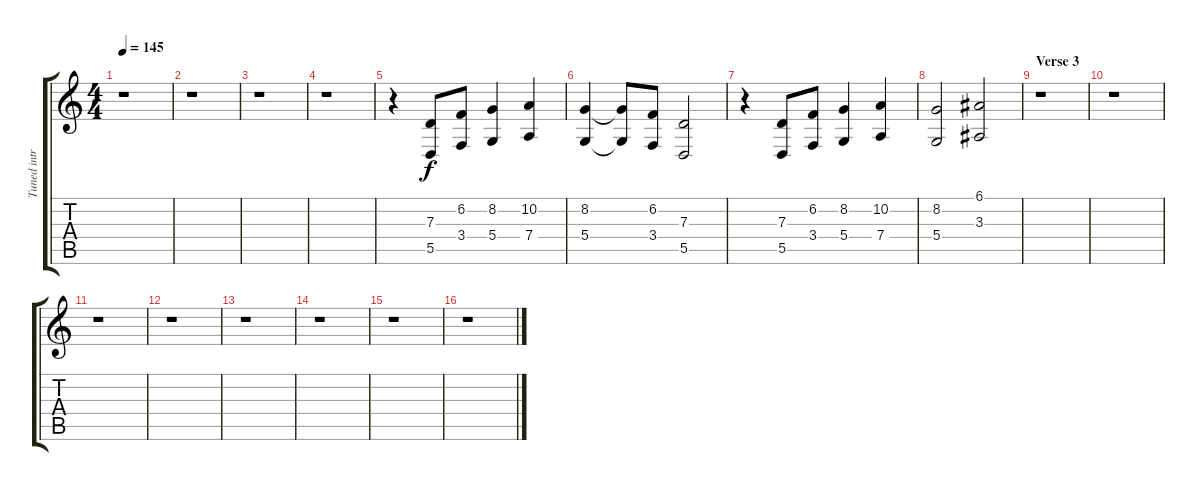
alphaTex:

\track ("Tuned intrument" "Tuned intr") {instrument dulcimer}
\staff {score tabs}
\tuning (E4 B3 G3 D3 A2 E2) {hide}
\ts (4 4)
\tempo 145
\clef g2
\ks c
r.1{dy f} |
r.1 |
r.1 |
r.1 |
r.4 (7.3 5.5).8 (6.2 3.4).8 (8.2 5.4).4 (10.2 7.4).4 |
(8.2 5.4).4 (8.2{t} 5.4{t}).8 (6.2 3.4).8 (7.3 5.5).2 |
r.4 (7.3 5.5).8 (6.2 3.4).8 (8.2 5.4).4 (10.2 7.4).4 |
(8.2 5.4).2 (6.1 3.3).2 |
\section ("" "Verse 3")
r.1 |
r.1 |
r.1 |
r.1 |
r.1 |
r.1 |
r.1 |
r.1
